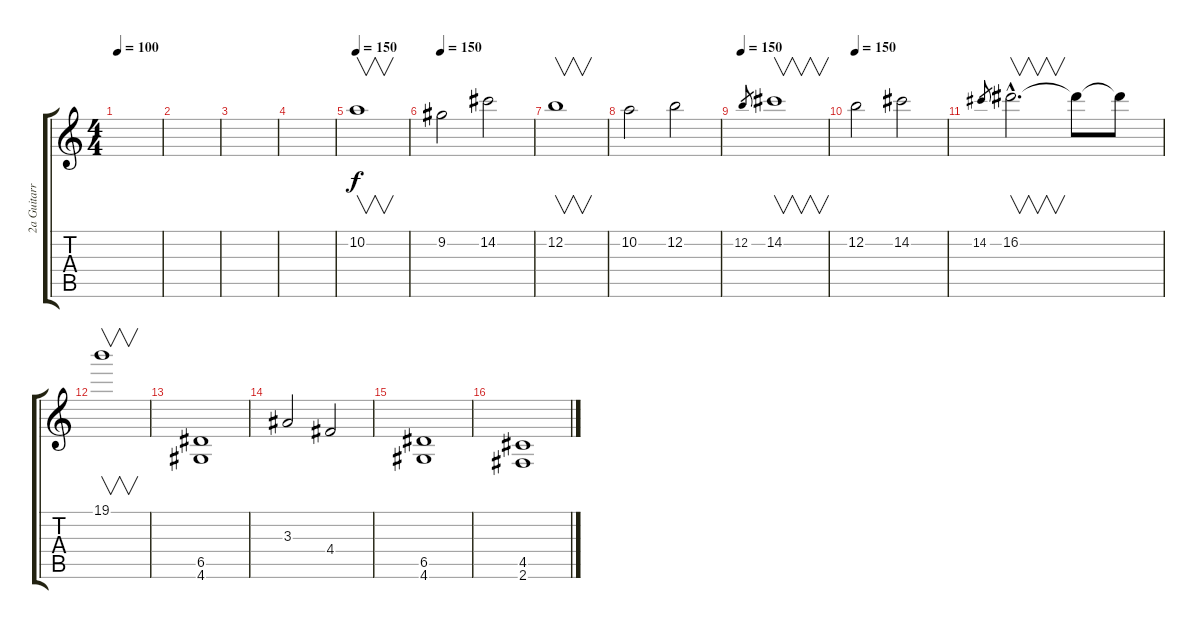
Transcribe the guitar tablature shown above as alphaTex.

\track ("2a Guitarra" "2a Guitarr") {instrument distortionguitar}
\staff {score tabs}
\tuning (E4 B3 G3 D3 A2 E2) {hide}
\ts (4 4)
\tempo 100
\clef g2
\ks c
|
|
|
|
\tempo 150
10.2.1{v} |
\tempo 150
9.2.2 14.2.2 |
12.2.1{v} |
10.2.2 12.2.2 |
\tempo 150
12.2.8{gr} 14.2.1{v} |
\tempo 150
12.2.2 14.2.2 |
14.2.8{gr} 16.2{hac}.2{v d} 16.2{t}.8 16.2{t}.8 |
19.1.1{v} |
(6.5 4.6).1 |
3.3.2 4.4.2 |
(6.5 4.6).1 |
(4.5 2.6).1
